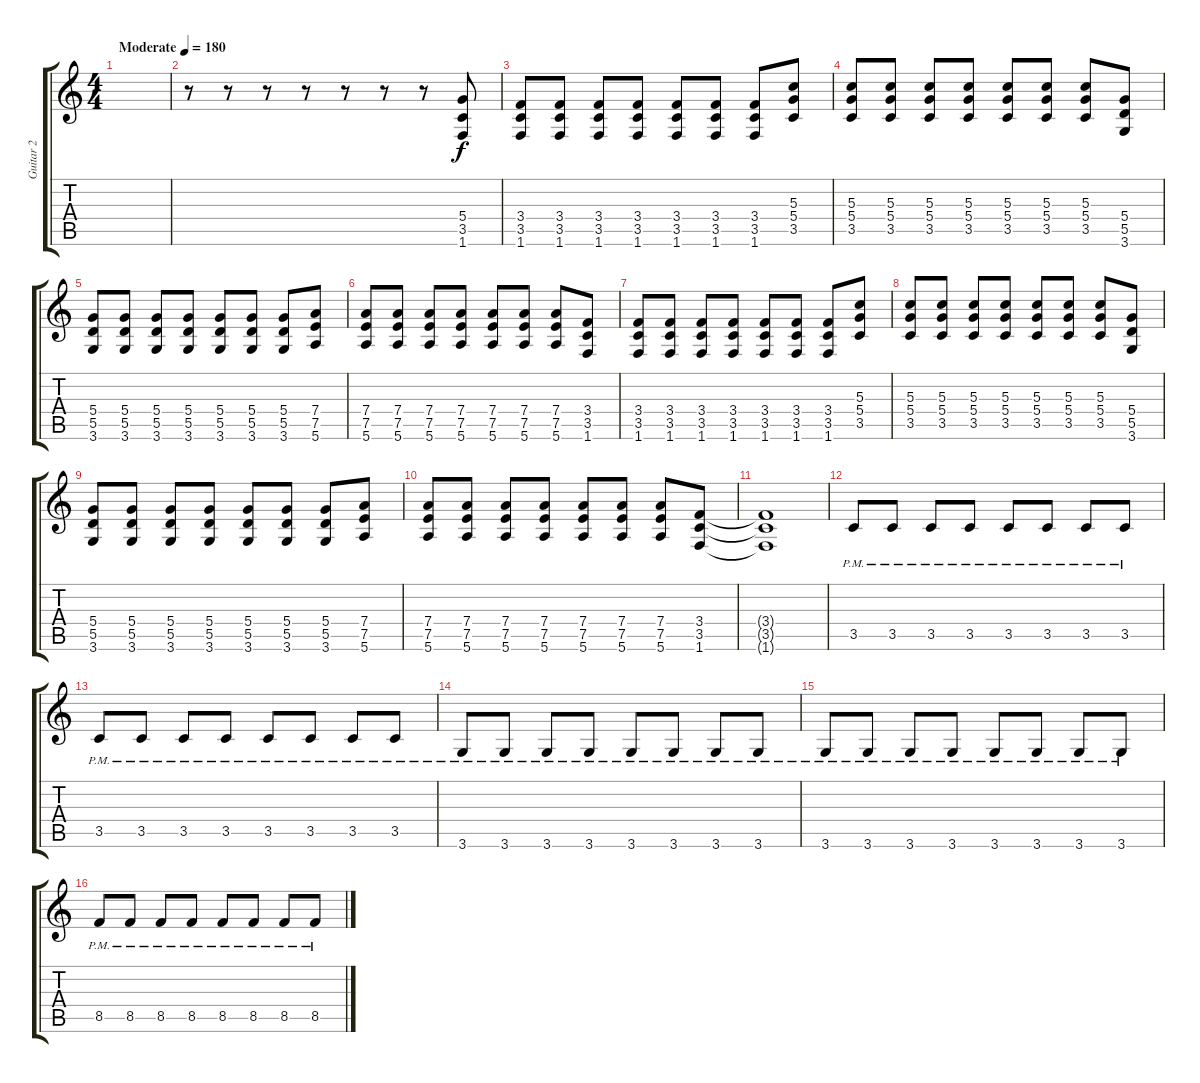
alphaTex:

\track ("Guitar 2" "Guitar 2") {instrument distortionguitar}
\staff {score tabs}
\tuning (E4 B3 G3 D3 A2 E2) {hide}
\ts (4 4)
\tempo (180 "Moderate")
\clef g2
\ks c
|
r.8 r.8 r.8 r.8 r.8 r.8 r.8 (5.4 3.5 1.6).8 |
(3.4 3.5 1.6).8 (3.4 3.5 1.6).8 (3.4 3.5 1.6).8 (3.4 3.5 1.6).8 (3.4 3.5 1.6).8 (3.4 3.5 1.6).8 (3.4 3.5 1.6).8 (5.3 5.4 3.5).8 |
(5.3 5.4 3.5).8 (5.3 5.4 3.5).8 (5.3 5.4 3.5).8 (5.3 5.4 3.5).8 (5.3 5.4 3.5).8 (5.3 5.4 3.5).8 (5.3 5.4 3.5).8 (5.4 5.5 3.6).8 |
(5.4 5.5 3.6).8 (5.4 5.5 3.6).8 (5.4 5.5 3.6).8 (5.4 5.5 3.6).8 (5.4 5.5 3.6).8 (5.4 5.5 3.6).8 (5.4 5.5 3.6).8 (7.4 7.5 5.6).8 |
(7.4 7.5 5.6).8 (7.4 7.5 5.6).8 (7.4 7.5 5.6).8 (7.4 7.5 5.6).8 (7.4 7.5 5.6).8 (7.4 7.5 5.6).8 (7.4 7.5 5.6).8 (3.4 3.5 1.6).8 |
(3.4 3.5 1.6).8 (3.4 3.5 1.6).8 (3.4 3.5 1.6).8 (3.4 3.5 1.6).8 (3.4 3.5 1.6).8 (3.4 3.5 1.6).8 (3.4 3.5 1.6).8 (5.3 5.4 3.5).8 |
(5.3 5.4 3.5).8 (5.3 5.4 3.5).8 (5.3 5.4 3.5).8 (5.3 5.4 3.5).8 (5.3 5.4 3.5).8 (5.3 5.4 3.5).8 (5.3 5.4 3.5).8 (5.4 5.5 3.6).8 |
(5.4 5.5 3.6).8 (5.4 5.5 3.6).8 (5.4 5.5 3.6).8 (5.4 5.5 3.6).8 (5.4 5.5 3.6).8 (5.4 5.5 3.6).8 (5.4 5.5 3.6).8 (7.4 7.5 5.6).8 |
(7.4 7.5 5.6).8 (7.4 7.5 5.6).8 (7.4 7.5 5.6).8 (7.4 7.5 5.6).8 (7.4 7.5 5.6).8 (7.4 7.5 5.6).8 (7.4 7.5 5.6).8 (3.4 3.5 1.6).8 |
(3.4{t} 3.5{t} 1.6{t}).1 |
3.5{pm}.8 3.5{pm}.8 3.5{pm}.8 3.5{pm}.8 3.5{pm}.8 3.5{pm}.8 3.5{pm}.8 3.5{pm}.8 |
3.5{pm}.8 3.5{pm}.8 3.5{pm}.8 3.5{pm}.8 3.5{pm}.8 3.5{pm}.8 3.5{pm}.8 3.5{pm}.8 |
3.6{pm}.8 3.6{pm}.8 3.6{pm}.8 3.6{pm}.8 3.6{pm}.8 3.6{pm}.8 3.6{pm}.8 3.6{pm}.8 |
3.6{pm}.8 3.6{pm}.8 3.6{pm}.8 3.6{pm}.8 3.6{pm}.8 3.6{pm}.8 3.6{pm}.8 3.6{pm}.8 |
8.5{pm}.8 8.5{pm}.8 8.5{pm}.8 8.5{pm}.8 8.5{pm}.8 8.5{pm}.8 8.5{pm}.8 8.5{pm}.8
